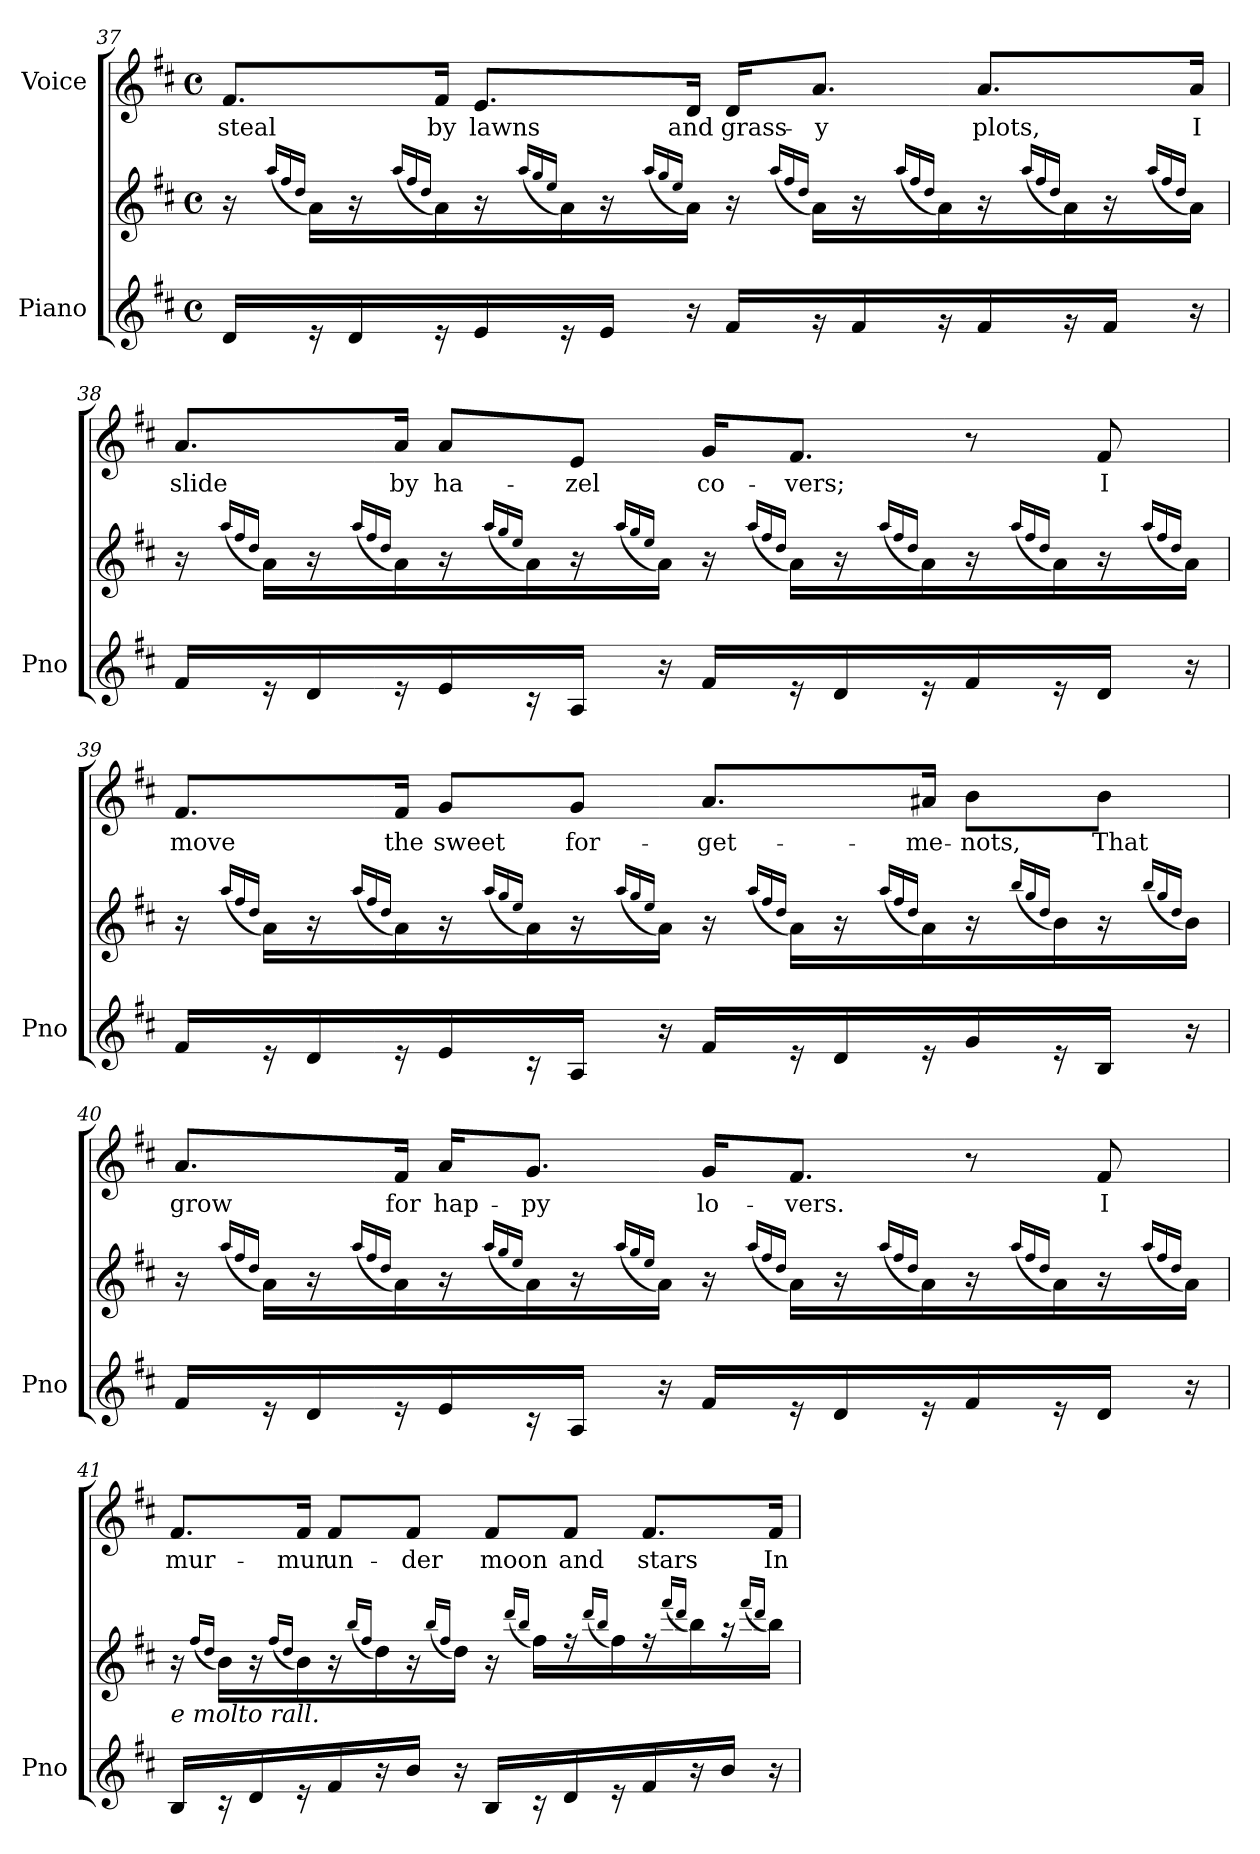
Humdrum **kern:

**kern	**kern	**kern	**text
*part2	*part2	*part1	*part1
*staff3	*staff2	*staff1	*staff1
*I"Piano	*	*I"Voice	*
*I'Pno	*	*	*
*clefG2	*clefG2	*clefG2	*
*k[f#c#]	*k[f#c#]	*k[f#c#]	*
*M4/4	*M4/4	*M4/4	*
*met(c)	*met(c)	*met(c)	*
=37	=37	=37	=37
!	!	!	!LO:LY:b
16d/LL	16r	8.f#/L	steal
.	(<16qaa/LL	.	.
.	16qff#/	.	.
.	16qdd/JJ	.	.
16r	16a\LL)	.	.
16d/	16r	.	.
.	(<16qaa/LL	.	.
.	16qff#/	.	.
.	16qdd/JJ	.	.
!	!	!	!LO:LY:b
16r	16a\)	16f#/Jk	by
!	!	!	!LO:LY:b
16e/	16r	8.e/L	lawns
.	(<16qaa/LL	.	.
.	16qgg/	.	.
.	16qee/JJ	.	.
16r	16a\)	.	.
16e/JJ	16r	.	.
.	(<16qaa/LL	.	.
.	16qgg/	.	.
.	16qee/JJ	.	.
!	!	!	!LO:LY:b
16r	16a\JJ)	16d/Jk	and
!	!	!	!LO:LY:b
16f#/LL	16r	16d/KL	grass-
.	(<16qaa/LL	.	.
.	16qff#/	.	.
.	16qdd/JJ	.	.
!	!	!	!LO:LY:b
16r	16a\LL)	8.a/J	-y
16f#/	16r	.	.
.	(<16qaa/LL	.	.
.	16qff#/	.	.
.	16qdd/JJ	.	.
16r	16a\)	.	.
!	!	!	!LO:LY:b
16f#/	16r	8.a/L	plots,
.	(<16qaa/LL	.	.
.	16qff#/	.	.
.	16qdd/JJ	.	.
16r	16a\)	.	.
16f#/JJ	16r	.	.
.	(<16qaa/LL	.	.
.	16qff#/	.	.
.	16qdd/JJ	.	.
!	!	!	!LO:LY:b
16r	16a\JJ)	16a/Jk	I
=38	=38	=38	=38
!	!	!	!LO:LY:b
16f#/LL	16r	8.a/L	slide
.	(<16qaa/LL	.	.
.	16qff#/	.	.
.	16qdd/JJ	.	.
16r	16a\LL)	.	.
16d/	16r	.	.
.	(<16qaa/LL	.	.
.	16qff#/	.	.
.	16qdd/JJ	.	.
!	!	!	!LO:LY:b
16r	16a\)	16a/Jk	by
!	!	!	!LO:LY:b
16e/	16r	8a/L	ha-
.	(<16qaa/LL	.	.
.	16qgg/	.	.
.	16qee/JJ	.	.
16r	16a\)	.	.
!	!	!	!LO:LY:b
16A/JJ	16r	8e/J	-zel
.	(<16qaa/LL	.	.
.	16qgg/	.	.
.	16qee/JJ	.	.
16r	16a\JJ)	.	.
!	!	!	!LO:LY:b
16f#/LL	16r	16g/KL	co-
.	(<16qaa/LL	.	.
.	16qff#/	.	.
.	16qdd/JJ	.	.
!	!	!	!LO:LY:b
16r	16a\LL)	8.f#/J	-vers;
16d/	16r	.	.
.	(<16qaa/LL	.	.
.	16qff#/	.	.
.	16qdd/JJ	.	.
16r	16a\)	.	.
16f#/	16r	8r	.
.	(<16qaa/LL	.	.
.	16qff#/	.	.
.	16qdd/JJ	.	.
16r	16a\)	.	.
!	!	!	!LO:LY:b
16d/JJ	16r	8f#/	I
.	(<16qaa/LL	.	.
.	16qff#/	.	.
.	16qdd/JJ	.	.
16r	16a\JJ)	.	.
!!LO:LB:g=z
=39	=39	=39	=39
!	!	!	!LO:LY:b
16f#/LL	16r	8.f#/L	move
.	(<16qaa/LL	.	.
.	16qff#/	.	.
.	16qdd/JJ	.	.
16r	16a\LL)	.	.
16d/	16r	.	.
.	(<16qaa/LL	.	.
.	16qff#/	.	.
.	16qdd/JJ	.	.
!	!	!	!LO:LY:b
16r	16a\)	16f#/Jk	the
!	!	!	!LO:LY:b
16e/	16r	8g/L	sweet
.	(<16qaa/LL	.	.
.	16qgg/	.	.
.	16qee/JJ	.	.
16r	16a\)	.	.
!	!	!	!LO:LY:b
16A/JJ	16r	8g/J	for-
.	(<16qaa/LL	.	.
.	16qgg/	.	.
.	16qee/JJ	.	.
16r	16a\JJ)	.	.
!	!	!	!LO:LY:b
16f#/LL	16r	8.a/L	-get-
.	(<16qaa/LL	.	.
.	16qff#/	.	.
.	16qdd/JJ	.	.
16r	16a\LL)	.	.
16d/	16r	.	.
.	(<16qaa/LL	.	.
.	16qff#/	.	.
.	16qdd/JJ	.	.
!	!	!	!LO:LY:b
16r	16a\)	16a#X/Jk	-me-
!	!	!	!LO:LY:b
16g/	16r	8b\L	-nots,
.	(<16qbb/LL	.	.
.	16qgg/	.	.
.	16qdd/JJ	.	.
16r	16b\)	.	.
!	!	!	!LO:LY:b
16B/JJ	16r	8b\J	That
.	(<16qbb/LL	.	.
.	16qgg/	.	.
.	16qdd/JJ	.	.
16r	16b\JJ)	.	.
=40	=40	=40	=40
!	!	!	!LO:LY:b
16f#/LL	16r	8.a/L	grow
.	(<16qaa/LL	.	.
.	16qff#/	.	.
.	16qdd/JJ	.	.
16r	16a\LL)	.	.
16d/	16r	.	.
.	(<16qaa/LL	.	.
.	16qff#/	.	.
.	16qdd/JJ	.	.
!	!	!	!LO:LY:b
16r	16a\)	16f#/Jk	for
!	!	!	!LO:LY:b
16e/	16r	16a/KL	hap-
.	(<16qaa/LL	.	.
.	16qgg/	.	.
.	16qee/JJ	.	.
!	!	!	!LO:LY:b
16r	16a\)	8.g/J	-py
16A/JJ	16r	.	.
.	(<16qaa/LL	.	.
.	16qgg/	.	.
.	16qee/JJ	.	.
16r	16a\JJ)	.	.
!	!	!	!LO:LY:b
16f#/LL	16r	16g/KL	lo-
.	(<16qaa/LL	.	.
.	16qff#/	.	.
.	16qdd/JJ	.	.
!	!	!	!LO:LY:b
16r	16a\LL)	8.f#/J	-vers.
16d/	16r	.	.
.	(<16qaa/LL	.	.
.	16qff#/	.	.
.	16qdd/JJ	.	.
16r	16a\)	.	.
16f#/	16r	8r	.
.	(<16qaa/LL	.	.
.	16qff#/	.	.
.	16qdd/JJ	.	.
16r	16a\)	.	.
!	!	!	!LO:LY:b
16d/JJ	16r	8f#/	I
.	(<16qaa/LL	.	.
.	16qff#/	.	.
.	16qdd/JJ	.	.
16r	16a\JJ)	.	.
!!LO:LB:g=z
=41	=41	=41	=41
!	!LO:TX:b:i:t=e molto rall.	!	!
!	!	!	!LO:LY:b
16B/LL	16r	8.f#/L	mur-
.	(<16qff#/LL	.	.
.	16qdd/JJ	.	.
16r	16b\LL)	.	.
16d/	16r	.	.
.	(<16qff#/LL	.	.
.	16qdd/JJ	.	.
!	!	!	!LO:LY:b
16r	16b\)	16f#/Jk	-mur
!	!	!	!LO:LY:b
16f#/	16r	8f#/L	un-
.	(<16qbb/LL	.	.
.	16qff#/JJ	.	.
16r	16dd\)	.	.
!	!	!	!LO:LY:b
16b/JJ	16r	8f#/J	-der
.	(<16qbb/LL	.	.
.	16qff#/JJ	.	.
16r	16dd\JJ)	.	.
!	!	!	!LO:LY:b
16B/LL	16r	8f#/L	moon
.	(<16qddd/LL	.	.
.	16qbb/JJ	.	.
16r	16ff#\LL)	.	.
!	!	!	!LO:LY:b
16d/	16r	8f#/J	and
.	(<16qddd/LL	.	.
.	16qbb/JJ	.	.
16r	16ff#\)	.	.
!	!	!	!LO:LY:b
16f#/	16r	8.f#/L	stars
.	(<16qfff#/LL	.	.
.	16qddd/JJ	.	.
16r	16bb\)	.	.
16b/JJ	16r	.	.
.	(<16qfff#/LL	.	.
.	16qddd/JJ	.	.
!	!	!	!LO:LY:b
16r	16bb\JJ)	16f#/Jk	In
=	=	=	=
*-	*-	*-	*-
